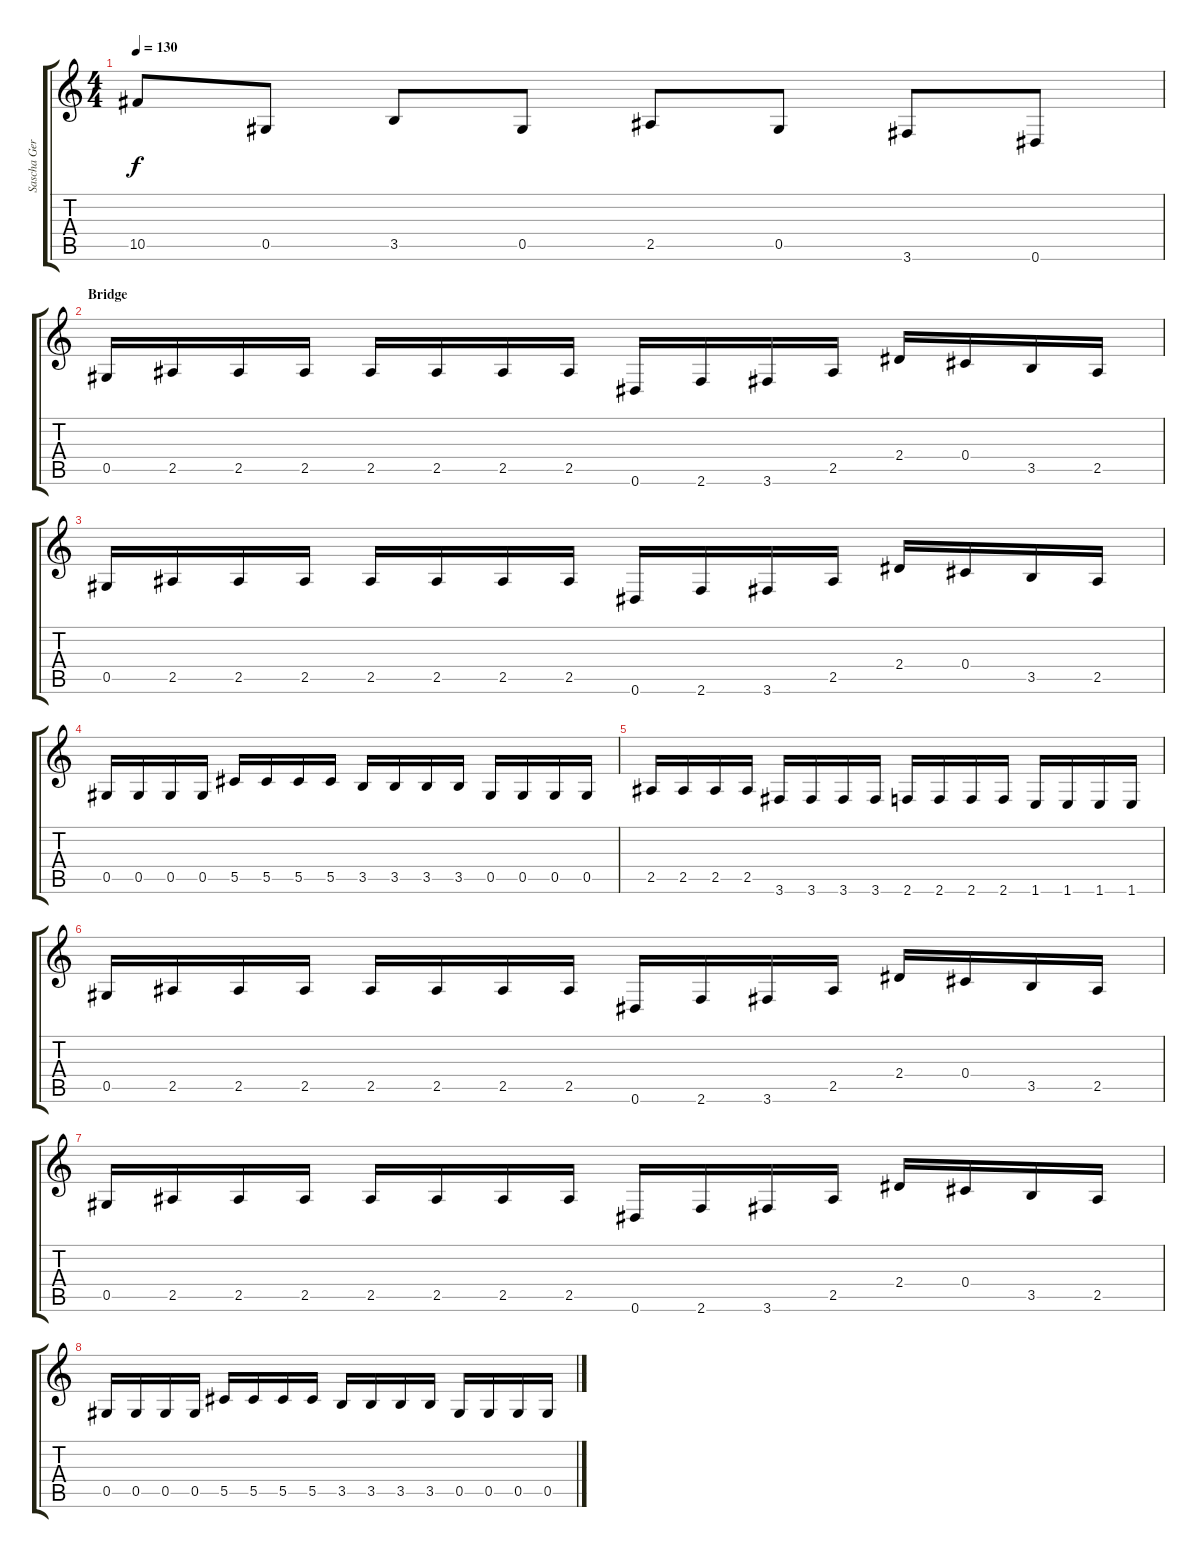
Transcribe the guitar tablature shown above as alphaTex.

\track ("Sascha Gerstner" "Sascha Ger") {instrument distortionguitar}
\staff {score tabs}
\tuning (Eb4 Bb3 Gb3 Db3 Ab2 Eb2) {hide}
\ts (4 4)
\tempo 130
\clef g2
\ks c
10.5.8{dy f balance 2} 0.5.8 3.5.8 0.5.8 2.5.8 0.5.8 3.6.8 0.6.8 |
\section ("" "Bridge")
0.5.16{balance 8} 2.5.16 2.5.16 2.5.16 2.5.16 2.5.16 2.5.16 2.5.16 0.6.16 2.6.16 3.6.16 2.5.16 2.4.16 0.4.16 3.5.16 2.5.16 |
0.5.16 2.5.16 2.5.16 2.5.16 2.5.16 2.5.16 2.5.16 2.5.16 0.6.16 2.6.16 3.6.16 2.5.16 2.4.16 0.4.16 3.5.16 2.5.16 |
0.5.16 0.5.16 0.5.16 0.5.16 5.5.16 5.5.16 5.5.16 5.5.16 3.5.16 3.5.16 3.5.16 3.5.16 0.5.16 0.5.16 0.5.16 0.5.16 |
2.5.16 2.5.16 2.5.16 2.5.16 3.6.16 3.6.16 3.6.16 3.6.16 2.6.16 2.6.16 2.6.16 2.6.16 1.6.16 1.6.16 1.6.16 1.6.16 |
0.5.16 2.5.16 2.5.16 2.5.16 2.5.16 2.5.16 2.5.16 2.5.16 0.6.16 2.6.16 3.6.16 2.5.16 2.4.16 0.4.16 3.5.16 2.5.16 |
0.5.16 2.5.16 2.5.16 2.5.16 2.5.16 2.5.16 2.5.16 2.5.16 0.6.16 2.6.16 3.6.16 2.5.16 2.4.16 0.4.16 3.5.16 2.5.16 |
0.5.16 0.5.16 0.5.16 0.5.16 5.5.16 5.5.16 5.5.16 5.5.16 3.5.16 3.5.16 3.5.16 3.5.16 0.5.16 0.5.16 0.5.16 0.5.16
